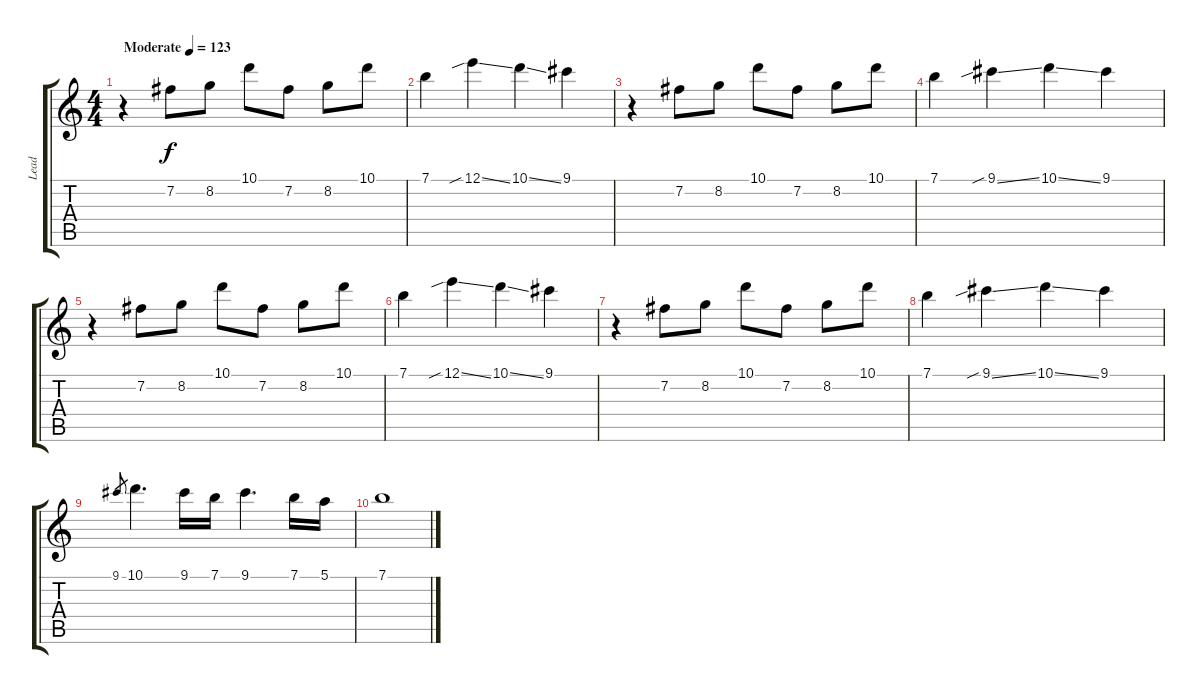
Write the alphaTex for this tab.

\track ("Lead" "Lead") {instrument overdrivenguitar}
\staff {score tabs}
\tuning (E4 B3 G3 D3 A2 E2) {hide}
\ts (4 4)
\tempo (123 "Moderate")
\clef g2
\ks c
r.4{dy f instrument overdrivenguitar} 7.2.8 8.2.8 10.1.8 7.2.8 8.2.8 10.1.8 |
7.1.4 12.1{sib ss}.4 10.1{ss}.4 9.1.4 |
r.4 7.2.8 8.2.8 10.1.8 7.2.8 8.2.8 10.1.8 |
7.1.4 9.1{sib ss}.4 10.1{ss}.4 9.1.4 |
r.4 7.2.8 8.2.8 10.1.8 7.2.8 8.2.8 10.1.8 |
7.1.4 12.1{sib ss}.4 10.1{ss}.4 9.1.4 |
r.4 7.2.8 8.2.8 10.1.8 7.2.8 8.2.8 10.1.8 |
7.1.4 9.1{sib ss}.4 10.1{ss}.4 9.1.4 |
9.1.8{gr} 10.1.4{d} 9.1.16 7.1.16 9.1.4{d} 7.1.16 5.1.16 |
7.1.1
